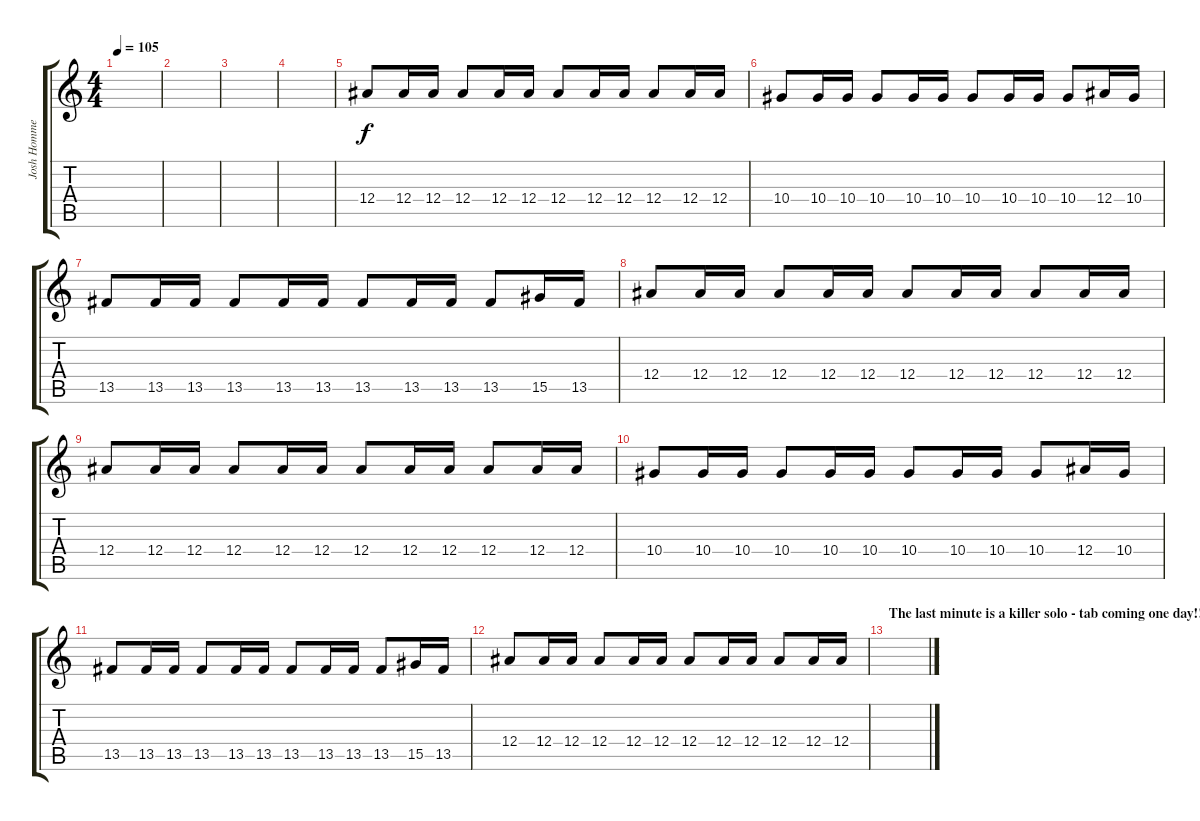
\track ("Josh Homme - Overdub Guitar" "Josh Homme") {instrument overdrivenguitar}
\staff {score tabs}
\tuning (C4 G3 Eb3 Bb2 F2 C2) {hide}
\ts (4 4)
\tempo 105
\clef g2
\ks c
|
|
|
|
12.4.8 12.4.16 12.4.16 12.4.8 12.4.16 12.4.16 12.4.8 12.4.16 12.4.16 12.4.8 12.4.16 12.4.16 |
10.4.8 10.4.16 10.4.16 10.4.8 10.4.16 10.4.16 10.4.8 10.4.16 10.4.16 10.4.8 12.4.16 10.4.16 |
13.5.8 13.5.16 13.5.16 13.5.8 13.5.16 13.5.16 13.5.8 13.5.16 13.5.16 13.5.8 15.5.16 13.5.16 |
12.4.8 12.4.16 12.4.16 12.4.8 12.4.16 12.4.16 12.4.8 12.4.16 12.4.16 12.4.8 12.4.16 12.4.16 |
12.4.8 12.4.16 12.4.16 12.4.8 12.4.16 12.4.16 12.4.8 12.4.16 12.4.16 12.4.8 12.4.16 12.4.16 |
10.4.8 10.4.16 10.4.16 10.4.8 10.4.16 10.4.16 10.4.8 10.4.16 10.4.16 10.4.8 12.4.16 10.4.16 |
13.5.8 13.5.16 13.5.16 13.5.8 13.5.16 13.5.16 13.5.8 13.5.16 13.5.16 13.5.8 15.5.16 13.5.16 |
12.4.8 12.4.16 12.4.16 12.4.8 12.4.16 12.4.16 12.4.8 12.4.16 12.4.16 12.4.8 12.4.16 12.4.16 |
\section ("" "The last minute is a killer solo - tab coming one day!!!")
